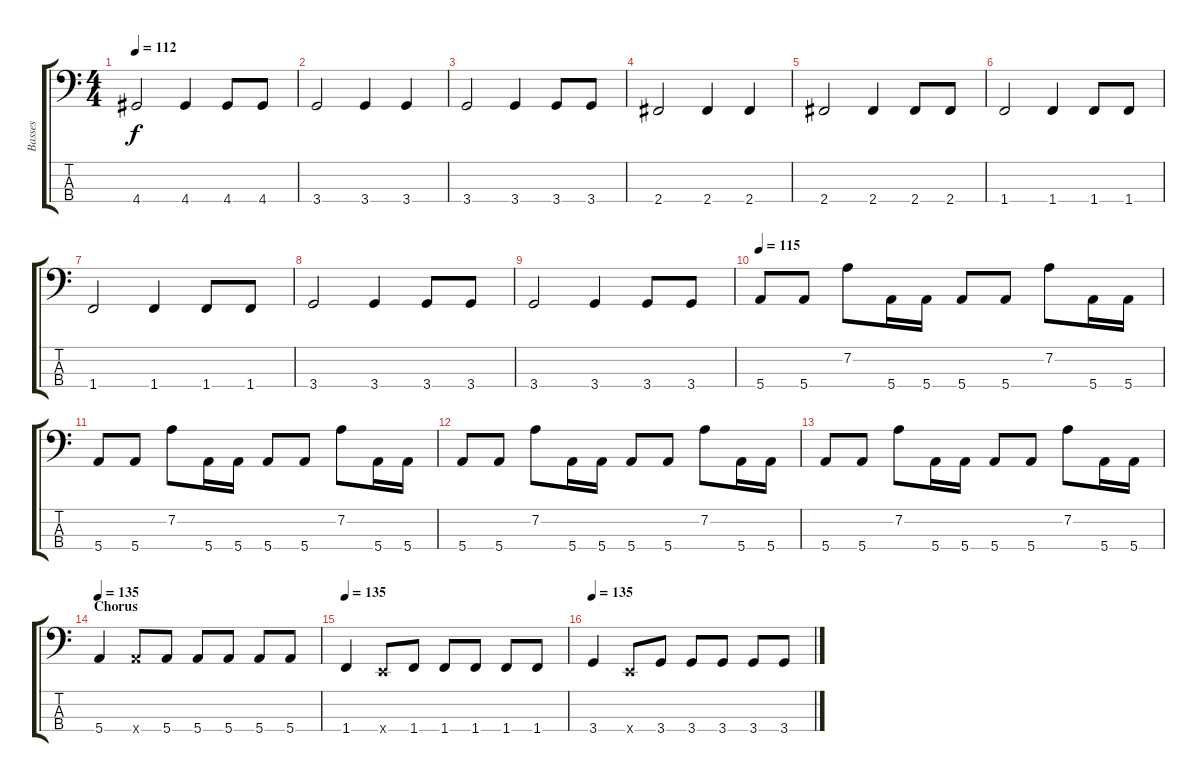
\track ("Basses" "Basses") {instrument electricbassfinger}
\staff {score tabs}
\tuning (G2 D2 A1 E1) {hide}
\ts (4 4)
\tempo 112
\clef f4
\ks c
4.4.2{dy f} 4.4.4 4.4.8 4.4.8 |
3.4.2 3.4.4 3.4.4 |
3.4.2 3.4.4 3.4.8 3.4.8 |
2.4.2 2.4.4 2.4.4 |
2.4.2 2.4.4 2.4.8 2.4.8 |
1.4.2 1.4.4 1.4.8 1.4.8 |
1.4.2 1.4.4 1.4.8 1.4.8 |
3.4.2 3.4.4 3.4.8 3.4.8 |
3.4.2 3.4.4 3.4.8 3.4.8 |
\tempo 115
5.4.8 5.4.8 7.2.8 5.4.16 5.4.16 5.4.8 5.4.8 7.2.8 5.4.16 5.4.16 |
5.4.8 5.4.8 7.2.8 5.4.16 5.4.16 5.4.8 5.4.8 7.2.8 5.4.16 5.4.16 |
5.4.8 5.4.8 7.2.8 5.4.16 5.4.16 5.4.8 5.4.8 7.2.8 5.4.16 5.4.16 |
5.4.8 5.4.8 7.2.8 5.4.16 5.4.16 5.4.8 5.4.8 7.2.8 5.4.16 5.4.16 |
\section ("" "Chorus")
\tempo 135
5.4.4 5.4{x}.8 5.4.8 5.4.8 5.4.8 5.4.8 5.4.8 |
\tempo 135
1.4.4 0.4{x}.8 1.4.8 1.4.8 1.4.8 1.4.8 1.4.8 |
\tempo 135
3.4.4 0.4{x}.8 3.4.8 3.4.8 3.4.8 3.4.8 3.4.8
